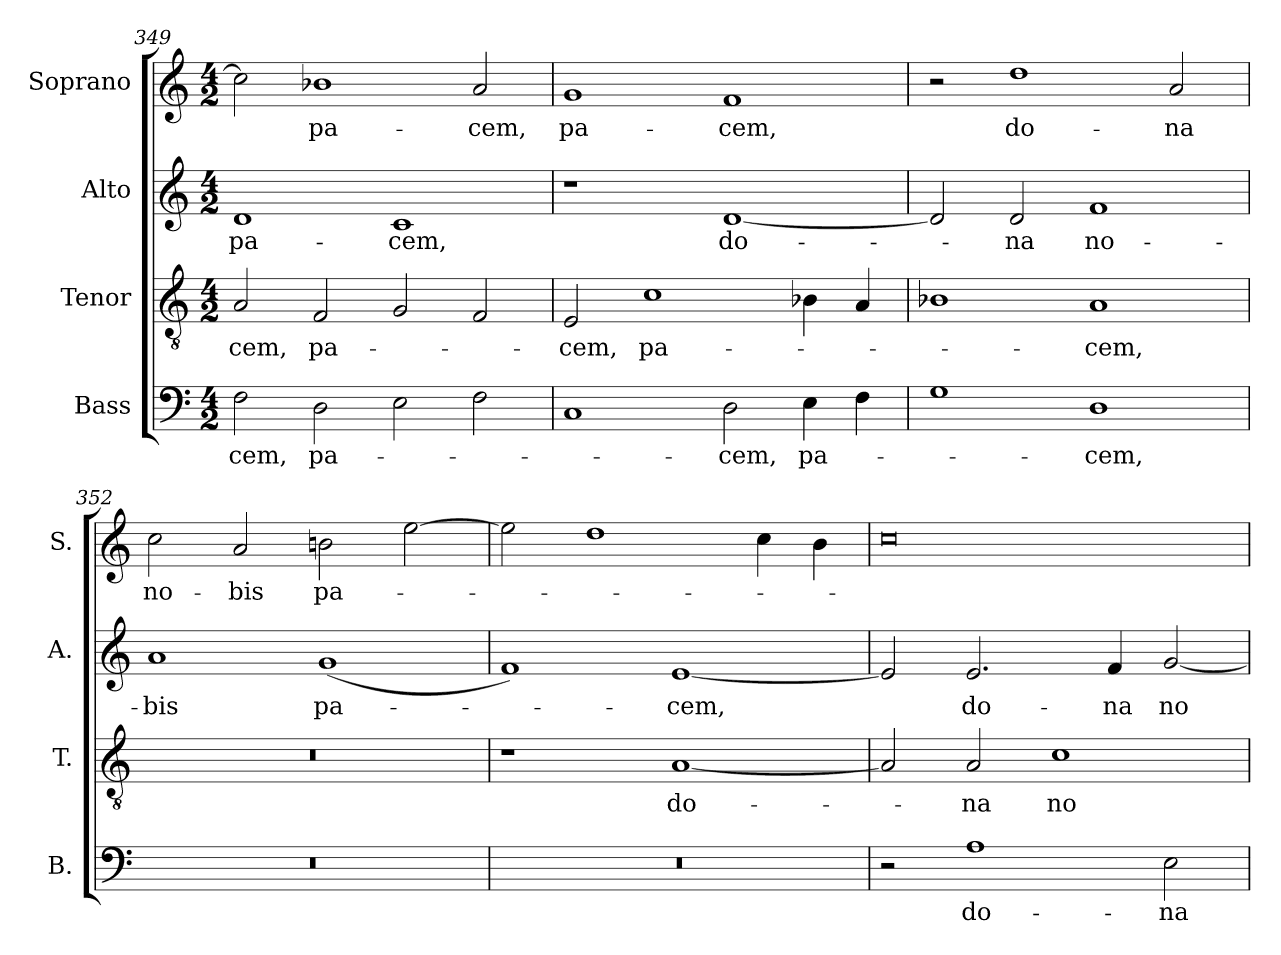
**kern	**text	**kern	**text	**kern	**text	**kern	**text
*part4	*part4	*part3	*part3	*part2	*part2	*part1	*part1
*staff4	*staff4	*staff3	*staff3	*staff2	*staff2	*staff1	*staff1
*I"Bass	*	*I"Tenor	*	*I"Alto	*	*I"Soprano	*
*I'B.	*	*I'T.	*	*I'A.	*	*I'S.	*
*clefF4	*	*clefGv2	*	*clefG2	*	*clefG2	*
*	*	*ITrd7c12	*	*	*	*	*
*k[]	*	*k[]	*	*k[]	*	*k[]	*
*C:	*	*C:	*	*C:	*	*C:	*
*M4/2	*	*M4/2	*	*M4/2	*	*M4/2	*
=349	=349	=349	=349	=349	=349	=349	=349
!	!LO:LY:b:color=#000000	!	!	!	!	!	!
!	!	!	!LO:LY:b:color=#000000	!	!	!	!
!	!	!	!	!	!LO:LY:b:color=#000000	!	!
2Fi\	-cem,	2AAi/	-cem,	1di	pa-	2cci\]	.
!	!LO:LY:b:color=#000000	!	!	!	!	!	!
!	!	!	!LO:LY:b:color=#000000	!	!	!	!
!	!	!	!	!	!	!	!LO:LY:b:color=#000000
2Di\	pa-	2FFi/	pa-	.	.	1b-Xi	pa-
!	!	!	!	!	!LO:LY:b:color=#000000	!	!
2Ei\	.	2GGi/	.	1ci	-cem,	.	.
!	!	!	!	!	!	!	!LO:LY:b:color=#000000
2Fi\	.	2FFi/	.	.	.	2ai/	-cem,
!!LO:PB:g=z
=350	=350	=350	=350	=350	=350	=350	=350
!	!	!	!LO:LY:b:color=#000000	!	!	!	!
!	!	!	!	!	!	!	!LO:LY:b:color=#000000
1Ci	.	2EEi/	-cem,	1r	.	1gi	pa-
!	!	!	!LO:LY:b:color=#000000	!	!	!	!
.	.	1Ci	pa-	.	.	.	.
!	!LO:LY:b:color=#000000	!	!	!	!	!	!
!	!	!	!	!	!LO:LY:b:color=#000000	!	!
!	!	!	!	!	!	!	!LO:LY:b:color=#000000
2Di\	-cem,	.	.	[1di	do-	1fi	-cem,
!	!LO:LY:b:color=#000000	!	!	!	!	!	!
4Ei\	pa-	4BB-Xi\	.	.	.	.	.
4Fi\	.	4AAi/	.	.	.	.	.
=351	=351	=351	=351	=351	=351	=351	=351
1Gi	.	1BB-Xi	.	2di/]	.	2r	.
!	!	!	!	!	!LO:LY:b:color=#000000	!	!
!	!	!	!	!	!	!	!LO:LY:b:color=#000000
.	.	.	.	2di/	-na	1ddi	do-
!	!LO:LY:b:color=#000000	!	!	!	!	!	!
!	!	!	!LO:LY:b:color=#000000	!	!	!	!
!	!	!	!	!	!LO:LY:b:color=#000000	!	!
1Di	-cem,	1AAi	-cem,	1fi	no-	.	.
!	!	!	!	!	!	!	!LO:LY:b:color=#000000
.	.	.	.	.	.	2ai/	-na
=352	=352	=352	=352	=352	=352	=352	=352
!LO:N:vis=1	!	!LO:N:vis=1	!	!	!	!	!
!	!	!	!	!	!LO:LY:b:color=#000000	!	!
!	!	!	!	!	!	!	!LO:LY:b:color=#000000
0r	.	0r	.	1ai	-bis	2cci\	no-
!	!	!	!	!	!	!	!LO:LY:b:color=#000000
.	.	.	.	.	.	2ai/	-bis
!	!	!	!	!	!LO:LY:b:color=#000000	!	!
!	!	!	!	!	!	!	!LO:LY:b:color=#000000
.	.	.	.	(1gi	pa-	2bni\	pa-
.	.	.	.	.	.	[2eei\	.
=353	=353	=353	=353	=353	=353	=353	=353
!LO:N:vis=1	!	!	!	!	!	!	!
0r	.	1r	.	1fi)	.	2eei\]	.
.	.	.	.	.	.	1ddi	.
!	!	!	!LO:LY:b:color=#000000	!	!	!	!
!	!	!	!	!	!LO:LY:b:color=#000000	!	!
.	.	[1AAi	do-	[1ei	-cem,	.	.
.	.	.	.	.	.	4cci\	.
.	.	.	.	.	.	4bi\	.
=354	=354	=354	=354	=354	=354	=354	=354
2r	.	2AAi/]	.	2ei/]	.	0cci	.
!	!LO:LY:b:color=#000000	!	!	!	!	!	!
!	!	!	!LO:LY:b:color=#000000	!	!	!	!
!	!	!	!	!	!LO:LY:b:color=#000000	!	!
1Ai	do-	2AAi/	-na	2.ei/	do-	.	.
!	!	!	!LO:LY:b:color=#000000	!	!	!	!
.	.	1Ci	no-	.	.	.	.
!	!	!	!	!	!LO:LY:b:color=#000000	!	!
.	.	.	.	4fi/	-na	.	.
!	!LO:LY:b:color=#000000	!	!	!	!	!	!
!	!	!	!	!	!LO:LY:b:color=#000000	!	!
2Ei\	-na	.	.	[2gi/	no-	.	.
=	=	=	=	=	=	=	=
*-	*-	*-	*-	*-	*-	*-	*-
